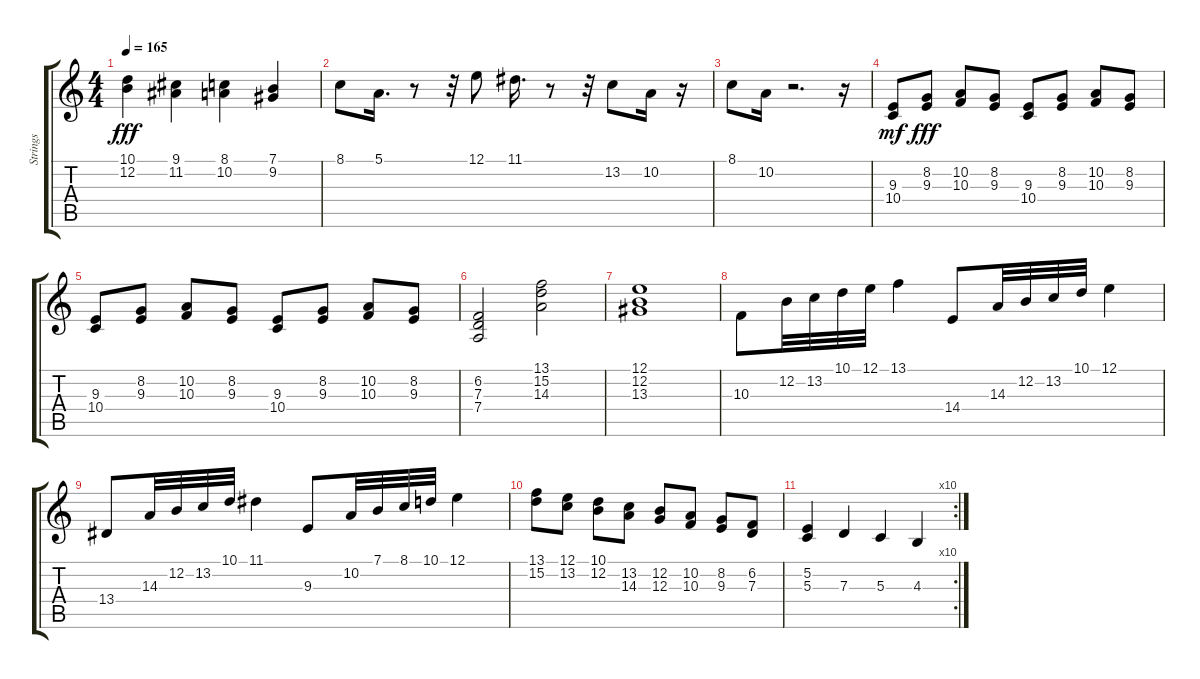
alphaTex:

\track ("Strings" "Strings") {instrument stringensemble1}
\staff {score tabs}
\tuning (E4 B3 G3 D3 A2 E2) {hide}
\ts (4 4)
\tempo 165
\clef g2
\ks c
(10.1 12.2).4{dy fff} (9.1 11.2).4 (8.1 10.2).4 (7.1 9.2).4 |
8.1.8 5.1.16{d} r.8 r.32 12.1.8 11.1.16{d} r.8 r.32 13.2.8 10.2.16 r.16 |
8.1.8 10.2.16 r.2{d} r.16 |
(9.3 10.4).8{dy mf volume 10} (8.2 9.3).8{dy fff} (10.2 10.3).8 (8.2 9.3).8 (9.3 10.4).8 (8.2 9.3).8 (10.2 10.3).8 (8.2 9.3).8 |
(9.3 10.4).8 (8.2 9.3).8 (10.2 10.3).8 (8.2 9.3).8 (9.3 10.4).8 (8.2 9.3).8 (10.2 10.3).8 (8.2 9.3).8 |
(6.2 7.3 7.4).2 (13.1 15.2 14.3).2{volume 14} |
(12.1 12.2 13.3).1 |
10.3.8 12.2.32{volume 16} 13.2.32 10.1.32 12.1.32 13.1.4 14.4.8 14.3.32 12.2.32 13.2.32 10.1.32 12.1.4 |
13.4.8 14.3.32 12.2.32 13.2.32 10.1.32 11.1.4 9.3.8 10.2.32 7.1.32 8.1.32 10.1.32 12.1.4 |
(13.1 15.2).8 (12.1 13.2).8 (10.1 12.2).8 (13.2 14.3).8 (12.2 12.3).8 (10.2 10.3).8 (8.2 9.3).8 (6.2 7.3).8 |
\rc 10
(5.2 5.3).4 7.3.4 5.3.4 4.3.4
